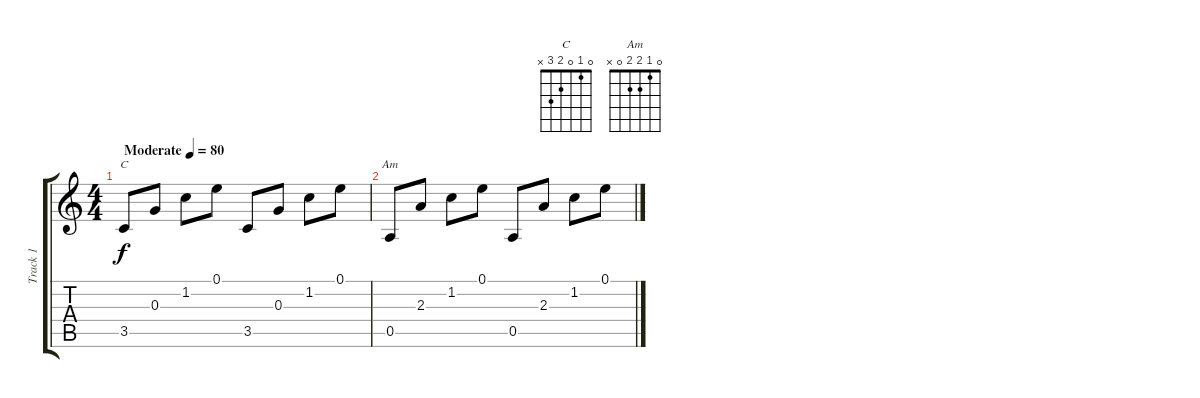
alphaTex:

\track ("Track 1" "Track 1") {instrument acousticguitarnylon}
\staff {score tabs}
\tuning (E4 B3 G3 D3 A2 E2) {hide}
\chord ("C" 0 1 0 2 3 x)
\chord ("Am" 0 1 2 2 0 x)
\ts (4 4)
\tempo (80 "Moderate")
\clef g2
\ks c
3.5.8{ch "C" dy f instrument acousticguitarnylon} 0.3.8 1.2.8 0.1.8 3.5.8 0.3.8 1.2.8 0.1.8 |
0.5.8{ch "Am"} 2.3.8 1.2.8 0.1.8 0.5.8 2.3.8 1.2.8 0.1.8
